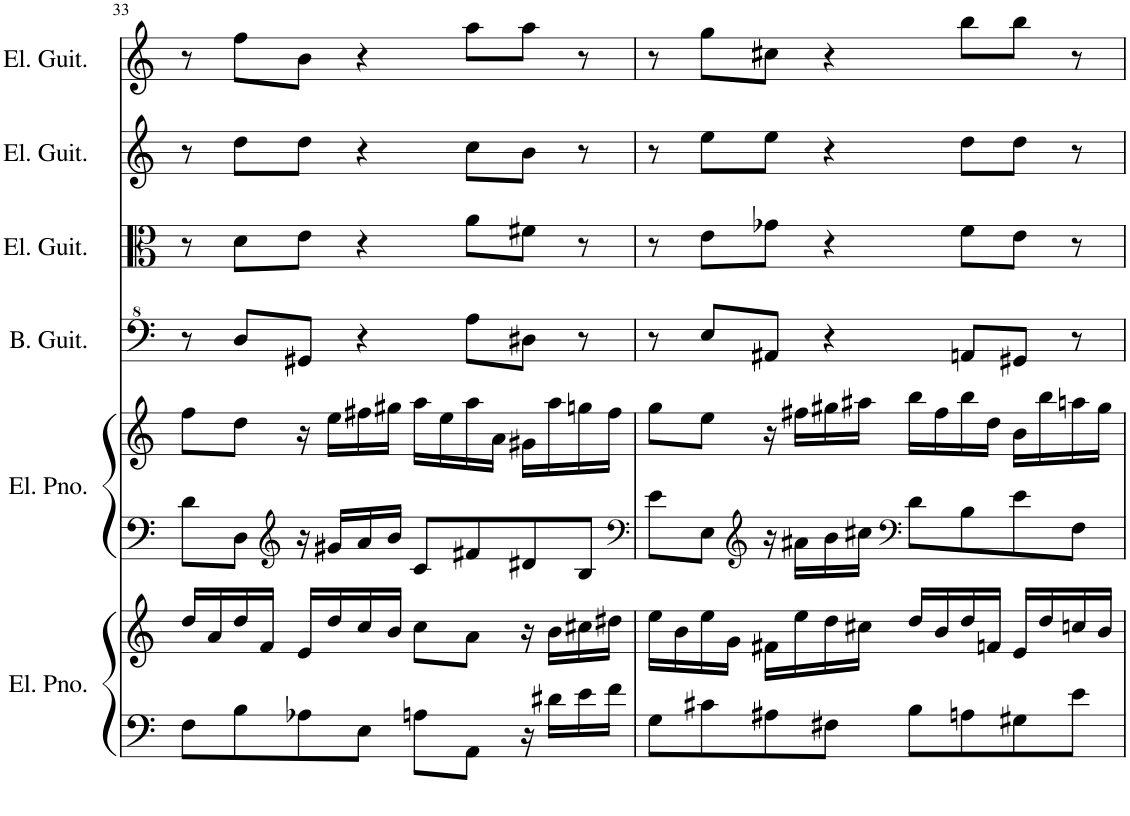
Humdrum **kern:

**kern	**kern	**kern	**kern	**kern	**kern	**kern	**kern
*part6	*part6	*part5	*part5	*part4	*part3	*part2	*part1
*staff8	*staff7	*staff6	*staff5	*staff4	*staff3	*staff2	*staff1
*I"Electric Piano	*	*I"Electric Piano	*	*I"Bass Guitar	*I"Electric Guitar	*I"Electric Guitar	*I"Electric Guitar
*I'El. Pno.	*	*I'El. Pno.	*	*I'B. Guit.	*I'El. Guit.	*I'El. Guit.	*I'El. Guit.
!!LO:PB:g=z
*clefF4	*clefG2	*clefF4	*clefG2	*clefF^4	*clefC3	*clefG2	*clefG2
*	*	*	*	*Trd7c12	*	*	*
*k[]	*k[]	*k[]	*k[]	*k[]	*k[]	*k[]	*k[]
*M4/4	*M4/4	*M4/4	*M4/4	*M4/4	*M4/4	*M4/4	*M4/4
=33	=33	=33	=33	=33	=33	=33	=33
8F\L	16dd/LL	8d\L	8ff\L	8r	8r	8r	8r
.	16a/	.	.	.	.	.	.
8B\	16dd/	8D\J	8dd\J	8d/L	8d\L	8dd\L	8ff\L
.	16f/JJ	.	.	.	.	.	.
*	*	*clefG2	*	*	*	*	*
8A-X\	16e/LL	16r	16r	8G#X/J	8e\J	8dd\J	8b\J
.	16dd/	16g#X/LL	16ee\LL	.	.	.	.
8E\J	16cc/	16a/	16ff#X\	4r	4r	4r	4r
.	16b/JJ	16b/JJ	16gg#X\JJ	.	.	.	.
8An\L	8cc\L	8c/L	16aa\LL	.	.	.	.
.	.	.	16ee\	.	.	.	.
8AA\J	8a\J	8f#X/	16aa\	8a\L	8a\L	8cc\L	8aa\L
.	.	.	16a\JJ	.	.	.	.
16r	16r	8d#X/	16g#X\LL	8d#X\J	8f#X\J	8b\J	8aa\J
16d#X\LL	16b\LL	.	16aa\	.	.	.	.
16e\	16cc#X\	8B/J	16ggn\	8r	8r	8r	8r
16f\JJ	16dd#X\JJ	.	16ff#\JJ	.	.	.	.
=34	=34	=34	=34	=34	=34	=34	=34
*	*	*clefF4	*	*	*	*	*
8G\L	16ee\LL	8e\L	8gg\L	8r	8r	8r	8r
.	16b\	.	.	.	.	.	.
8c#X\	16ee\	8E\J	8ee\J	8e/L	8e\L	8ee\L	8gg\L
.	16g\JJ	.	.	.	.	.	.
*	*	*clefG2	*	*	*	*	*
8A#X\	16f#X\LL	16r	16r	8A#X/J	8g-X\J	8ee\J	8cc#X\J
.	16ee\	16a#X\LL	16ff#X\LL	.	.	.	.
8F#X\J	16dd\	16b\	16gg#X\	4r	4r	4r	4r
.	16cc#X\JJ	16cc#X\JJ	16aa#X\JJ	.	.	.	.
*	*	*clefF4	*	*	*	*	*
8B\L	16dd/LL	8d\L	16bb\LL	.	.	.	.
.	16b/	.	16ff#\	.	.	.	.
8An\	16dd/	8B\	16bb\	8An/L	8f\L	8dd\L	8bb\L
.	16fn/JJ	.	16dd\JJ	.	.	.	.
8G#X\	16e/LL	8e\	16b\LL	8G#X/J	8e\J	8dd\J	8bb\J
.	16dd/	.	16bb\	.	.	.	.
8e\J	16ccn/	8F\J	16aan\	8r	8r	8r	8r
.	16b/JJ	.	16gg#\JJ	.	.	.	.
=	=	=	=	=	=	=	=
*-	*-	*-	*-	*-	*-	*-	*-
